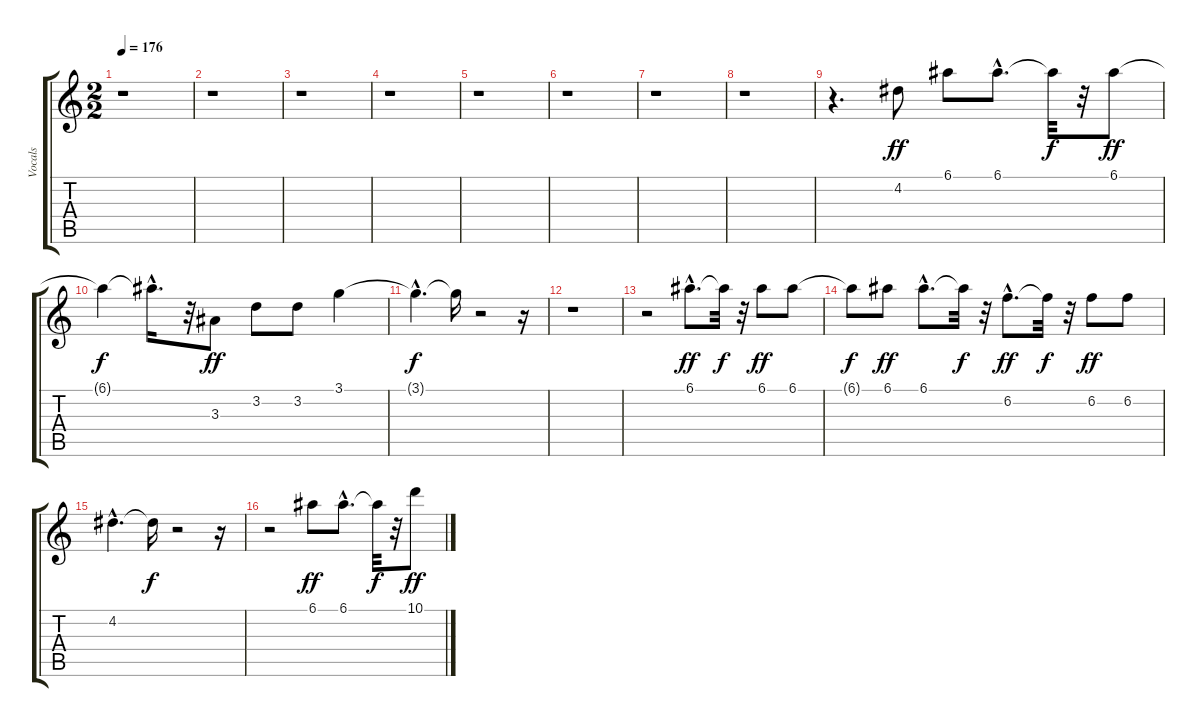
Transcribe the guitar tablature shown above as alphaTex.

\track ("Vocals" "Vocals") {instrument electricguitarjazz}
\staff {score tabs}
\tuning (E4 B3 G3 D3 A2 E2) {hide}
\ts (2 2)
\tempo 176
\clef g2
\ks c
r.1{dy ff instrument electricguitarjazz} |
r.1 |
r.1 |
r.1 |
r.1 |
r.1 |
r.1 |
r.1 |
r.4{d} 4.2.8 6.1.8 6.1{hac}.8{d} 6.1{t}.32{dy f} r.32 6.1.8{dy ff} |
6.1{t}.4{dy f} 6.1{hac t}.16{d} r.32 3.3.8{dy ff} 3.2.8 3.2.8 3.1.4 |
3.1{hac t}.4{d dy f} 3.1{t}.16 r.2 r.16 |
r.1 |
r.2 6.1{hac}.8{d dy ff} 6.1{t}.32{dy f} r.32 6.1.8{dy ff} 6.1.8 |
6.1{t}.8{dy f} 6.1.8{dy ff} 6.1{hac}.8{d} 6.1{t}.32{dy f} r.32 6.2{hac}.8{d dy ff} 6.2{t}.32{dy f} r.32 6.2.8{dy ff} 6.2.8 |
4.2{hac}.4{d} 4.2{t}.16{dy f} r.2 r.16 |
r.2 6.1.8{dy ff} 6.1{hac}.8{d} 6.1{t}.32{dy f} r.32 10.1.8{dy ff}
